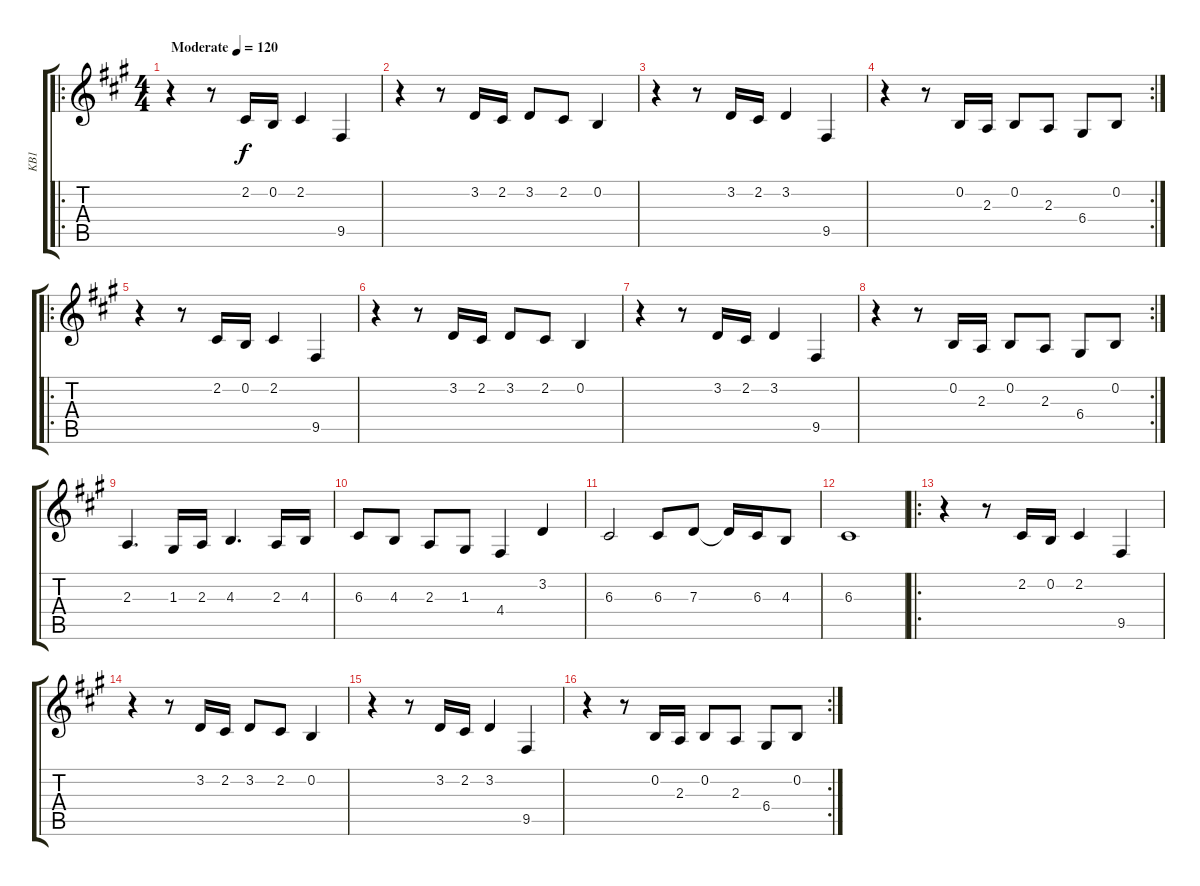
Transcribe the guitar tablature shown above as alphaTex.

\track ("KB1" "KB1") {instrument synthbrass1}
\staff {score tabs}
\tuning (E4 B3 G3 D3 A2 E2) {hide}
\ro
\ts (4 4)
\tempo (120 "Moderate")
\clef g2
\ks a
r.4{dy f instrument synthbrass1} r.8 2.2.16 0.2.16 2.2.4 9.5.4 |
r.4 r.8 3.2.16 2.2.16 3.2.8 2.2.8 0.2.4 |
r.4 r.8 3.2.16{txt ""} 2.2.16 3.2.4 9.5.4 |
\rc 2
r.4 r.8 0.2.16 2.3.16 0.2.8 2.3.8 6.4.8 0.2.8 |
\ro
r.4 r.8 2.2.16 0.2.16 2.2.4 9.5.4 |
r.4 r.8 3.2.16 2.2.16 3.2.8 2.2.8 0.2.4 |
r.4 r.8 3.2.16 2.2.16 3.2.4 9.5.4 |
\rc 2
r.4 r.8 0.2.16 2.3.16 0.2.8 2.3.8 6.4.8 0.2.8 |
2.3.4{d} 1.3.16 2.3.16 4.3.4{d} 2.3.16 4.3.16 |
6.3.8 4.3.8 2.3.8 1.3.8 4.4.4 3.2.4 |
6.3.2 6.3.8 7.3.8 7.3{t}.16 6.3.16 4.3.8 |
6.3.1 |
\ro
r.4 r.8 2.2.16 0.2.16 2.2.4 9.5.4 |
r.4 r.8 3.2.16 2.2.16 3.2.8 2.2.8 0.2.4 |
r.4 r.8 3.2.16 2.2.16 3.2.4 9.5.4 |
\rc 2
r.4 r.8 0.2.16 2.3.16 0.2.8 2.3.8 6.4.8 0.2.8
